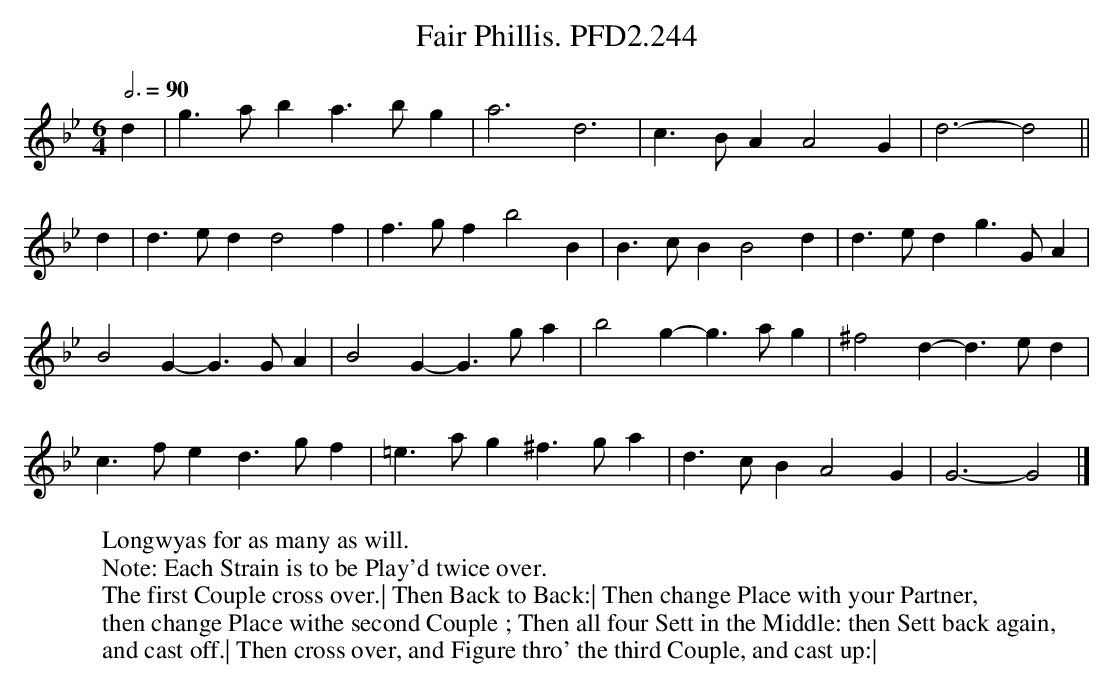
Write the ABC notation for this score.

X:1
T:Fair Phillis. PFD2.244
M:6/4
L:1/4
Q:3/4=90
K:Gmin
d|g>aba>bg|a3d3|c>BAA2G|d3-d2||
d|d>edd2f|f>gfb2B|B>cBB2d|d>edg>GA|
B2G-G>GA|B2G-G>ga|b2g-g>ag|^f2d-d>ed|
c>fed>gf|=e>ag^f>ga|d>cBA2G|G3-G2|]
W:Longwyas for as many as will.
W:Note: Each Strain is to be Play'd twice over.
W:The first Couple cross over.| Then Back to Back:| Then change Place with your Partner,
W:then change Place withe second Couple ; Then all four Sett in the Middle: then Sett back again,
W:and cast off.| Then cross over, and Figure thro' the third Couple, and cast up:|
